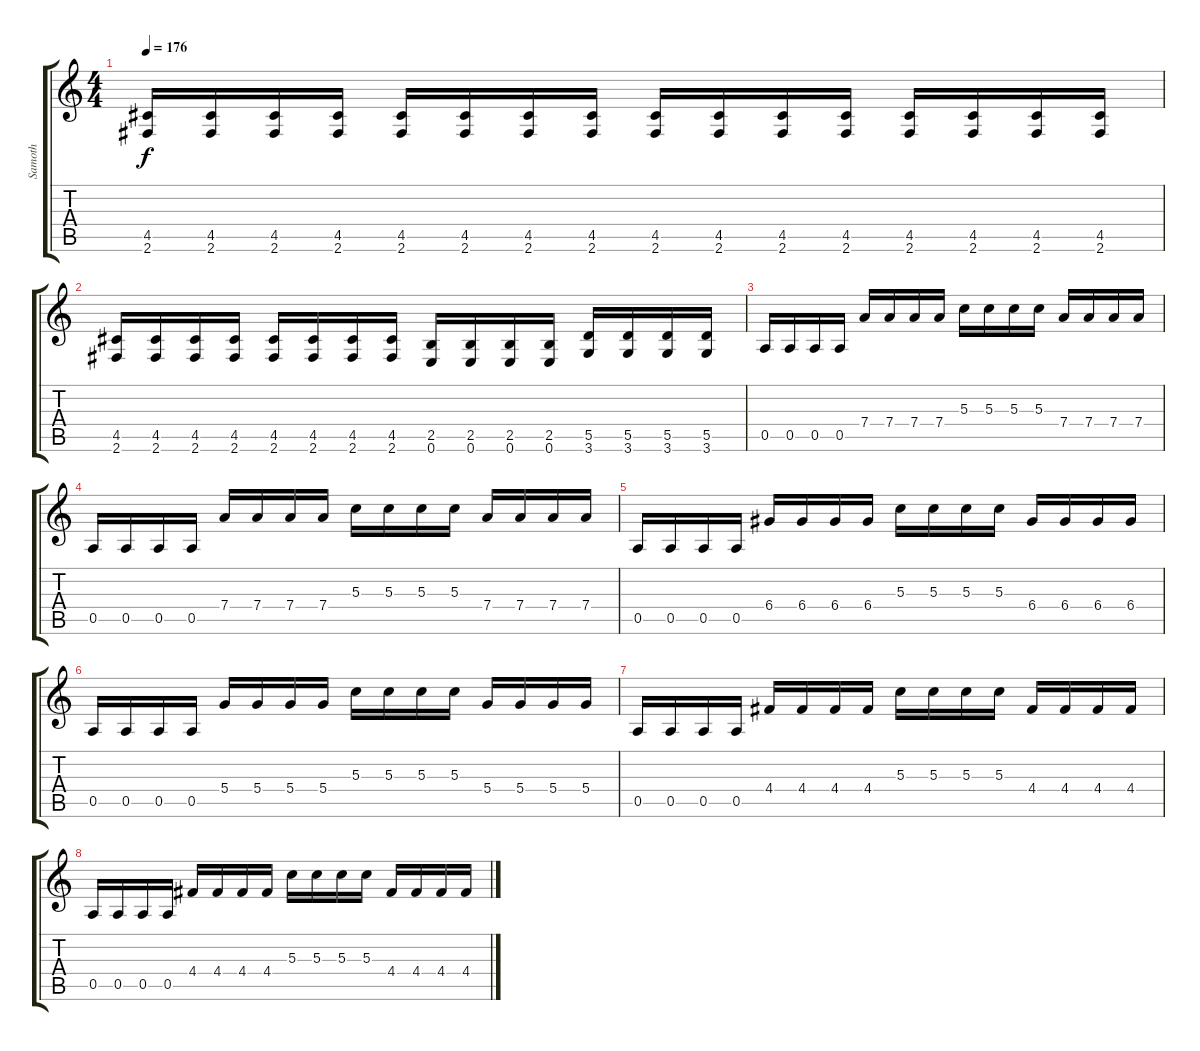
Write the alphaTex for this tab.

\track ("Samoth" "Samoth") {instrument overdrivenguitar}
\staff {score tabs}
\tuning (E4 B3 G3 D3 A2 E2) {hide}
\ts (4 4)
\tempo 176
\clef g2
\ks c
(4.5 2.6).16{dy f} (4.5 2.6).16 (4.5 2.6).16 (4.5 2.6).16 (4.5 2.6).16 (4.5 2.6).16 (4.5 2.6).16 (4.5 2.6).16 (4.5 2.6).16 (4.5 2.6).16 (4.5 2.6).16 (4.5 2.6).16 (4.5 2.6).16 (4.5 2.6).16 (4.5 2.6).16 (4.5 2.6).16 |
(4.5 2.6).16 (4.5 2.6).16 (4.5 2.6).16 (4.5 2.6).16 (4.5 2.6).16 (4.5 2.6).16 (4.5 2.6).16 (4.5 2.6).16 (2.5 0.6).16 (2.5 0.6).16 (2.5 0.6).16 (2.5 0.6).16 (5.5 3.6).16 (5.5 3.6).16 (5.5 3.6).16 (5.5 3.6).16 |
0.5.16 0.5.16 0.5.16 0.5.16 7.4.16 7.4.16 7.4.16 7.4.16 5.3.16 5.3.16 5.3.16 5.3.16 7.4.16 7.4.16 7.4.16 7.4.16 |
0.5.16 0.5.16 0.5.16 0.5.16 7.4.16 7.4.16 7.4.16 7.4.16 5.3.16 5.3.16 5.3.16 5.3.16 7.4.16 7.4.16 7.4.16 7.4.16 |
0.5.16 0.5.16 0.5.16 0.5.16 6.4.16 6.4.16 6.4.16 6.4.16 5.3.16 5.3.16 5.3.16 5.3.16 6.4.16 6.4.16 6.4.16 6.4.16 |
0.5.16 0.5.16 0.5.16 0.5.16 5.4.16 5.4.16 5.4.16 5.4.16 5.3.16 5.3.16 5.3.16 5.3.16 5.4.16 5.4.16 5.4.16 5.4.16 |
0.5.16 0.5.16 0.5.16 0.5.16 4.4.16 4.4.16 4.4.16 4.4.16 5.3.16 5.3.16 5.3.16 5.3.16 4.4.16 4.4.16 4.4.16 4.4.16 |
0.5.16 0.5.16 0.5.16 0.5.16 4.4.16 4.4.16 4.4.16 4.4.16 5.3.16 5.3.16 5.3.16 5.3.16 4.4.16 4.4.16 4.4.16 4.4.16
